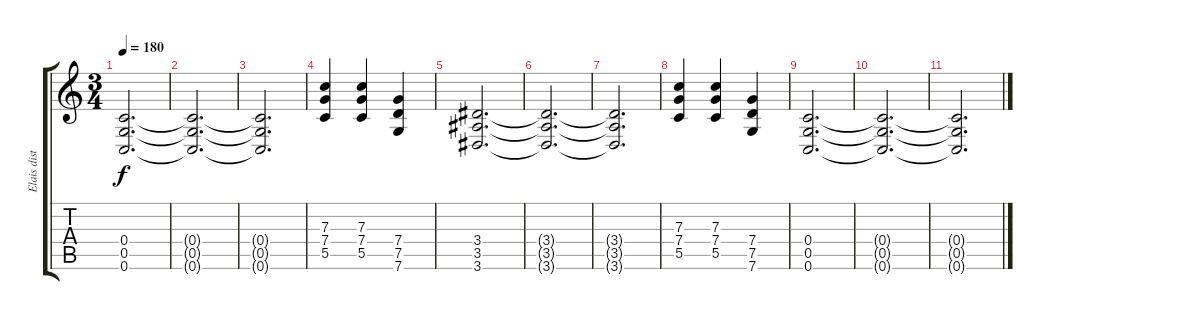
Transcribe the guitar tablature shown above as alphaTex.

\track ("Elais dist." "Elais dist") {instrument distortionguitar}
\staff {score tabs}
\tuning (D4 A3 F3 C3 G2 C2) {hide}
\ts (3 4)
\tempo 180
\clef g2
\ks c
(0.4 0.5 0.6).2{d dy f} |
(0.4{t} 0.5{t} 0.6{t}).2{d} |
(0.4{t} 0.5{t} 0.6{t}).2{d} |
(7.3 7.4 5.5).4 (7.3 7.4 5.5).4 (7.4 7.5 7.6).4 |
(3.4 3.5 3.6).2{d} |
(3.4{t} 3.5{t} 3.6{t}).2{d} |
(3.4{t} 3.5{t} 3.6{t}).2{d} |
(7.3 7.4 5.5).4 (7.3 7.4 5.5).4 (7.4 7.5 7.6).4 |
(0.4 0.5 0.6).2{d} |
(0.4{t} 0.5{t} 0.6{t}).2{d} |
(0.4{t} 0.5{t} 0.6{t}).2{d}
